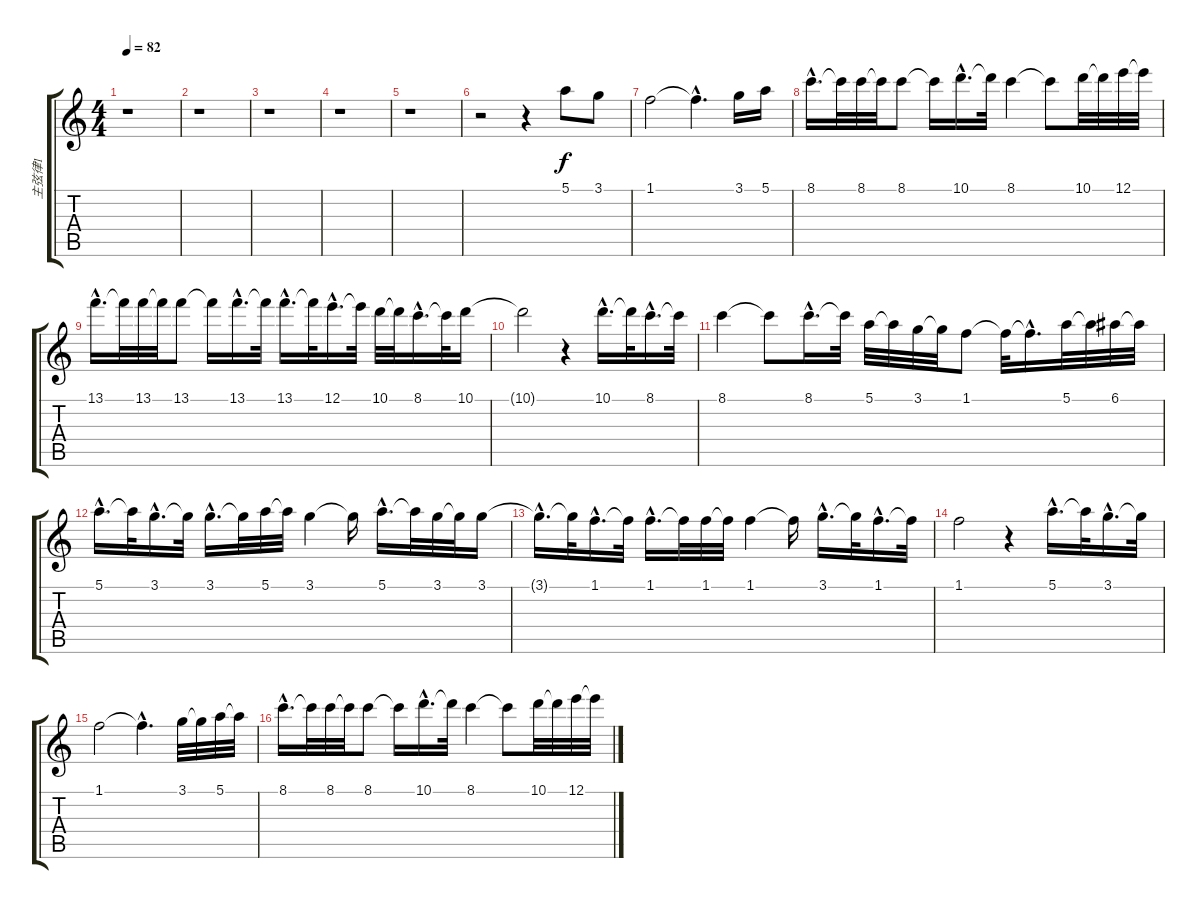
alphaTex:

\track ("主弦律1" "主弦律1") {instrument acousticguitarnylon}
\staff {score tabs}
\tuning (E4 B3 G3 D3 A2 E2) {hide}
\ts (4 4)
\tempo 82
\clef g2
\ks c
r.1{dy f instrument acousticguitarnylon} |
r.1 |
r.1 |
r.1 |
r.1 |
r.2 r.4 5.1.8 3.1.8 |
1.1.2 1.1{hac t}.4{d} 3.1.16 5.1.16 |
8.1{hac}.16{d} 8.1{t}.32 8.1.32 8.1{t}.32 8.1.8 8.1{t}.16 10.1{hac}.16{d} 10.1{t}.32 8.1.4 8.1{t}.8 10.1.32 10.1{t}.32 12.1.32 12.1{t}.32 |
13.1{hac}.16{d} 13.1{t}.32 13.1.32 13.1{t}.32 13.1.8 13.1{t}.16 13.1{hac}.16{d} 13.1{t}.32 13.1{hac}.16{d} 13.1{t}.32 12.1{hac}.16{d} 12.1{t}.32 10.1.32 10.1{t}.32 8.1{hac}.16{d} 8.1{t}.32 10.1.16 |
10.1{t}.2 r.4 10.1{hac}.16{d} 10.1{t}.32 8.1{hac}.16{d} 8.1{t}.32 |
8.1.4 8.1{t}.8 8.1{hac}.16{d} 8.1{t}.32 5.1.32 5.1{t}.32 3.1.32 3.1{t}.32 1.1.8 1.1{t}.32 1.1{hac t}.16{d} 5.1.32 5.1{t}.32 6.1.32 6.1{t}.32 |
5.1{hac}.16{d} 5.1{t}.32 3.1{hac}.16{d} 3.1{t}.32 3.1{hac}.16{d} 3.1{t}.32 5.1.32 5.1{t}.32 3.1.4 3.1{t}.16 5.1{hac}.16{d} 5.1{t}.32 3.1.32 3.1{t}.32 3.1.16 |
3.1{hac t}.16{d} 3.1{t}.32 1.1{hac}.16{d} 1.1{t}.32 1.1{hac}.16{d} 1.1{t}.32 1.1.32 1.1{t}.32 1.1.4 1.1{t}.16 3.1{hac}.16{d} 3.1{t}.32 1.1{hac}.16{d} 1.1{t}.32 |
1.1.2 r.4 5.1{hac}.16{d} 5.1{t}.32 3.1{hac}.16{d} 3.1{t}.32 |
1.1.2 1.1{hac t}.4{d} 3.1.32 3.1{t}.32 5.1.32 5.1{t}.32 |
8.1{hac}.16{d} 8.1{t}.32 8.1.32 8.1{t}.32 8.1.8 8.1{t}.16 10.1{hac}.16{d} 10.1{t}.32 8.1.4 8.1{t}.8 10.1.32 10.1{t}.32 12.1.32 12.1{t}.32
